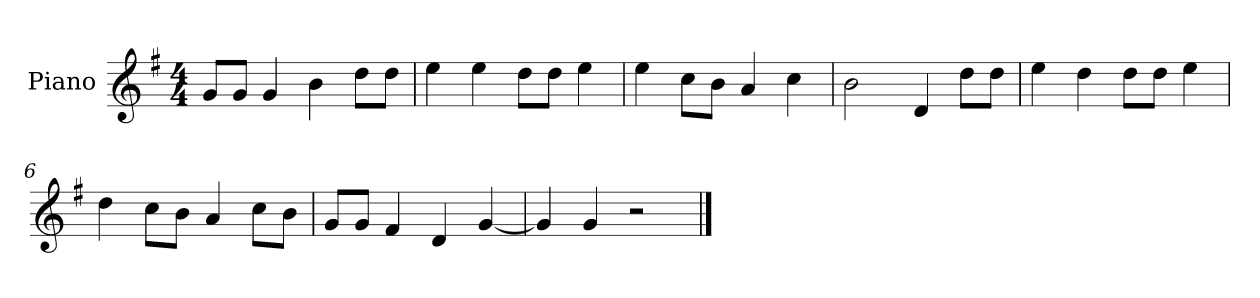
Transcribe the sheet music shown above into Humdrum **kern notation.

**kern
*part1
*staff1
*I"Piano
*I'P-no
*clefG2
*k[f#]
*M4/4
*MM90
=1
8g/L
8g/J
4g/
4b\
8dd\L
8dd\J
=2
4ee\
4ee\
8dd\L
8dd\J
4ee\
=3
4ee\
8cc\L
8b\J
4a/
4cc\
=4
2b\
4d/
8dd\L
8dd\J
=5
4ee\
4dd\
8dd\L
8dd\J
4ee\
=6
4dd\
8cc\L
8b\J
4a/
8cc\L
8b\J
=7
8g/L
8g/J
4f#/
4d/
[4g/
!!LO:LB:g=z
=8
4g/]
4g/
2r
==
*-
